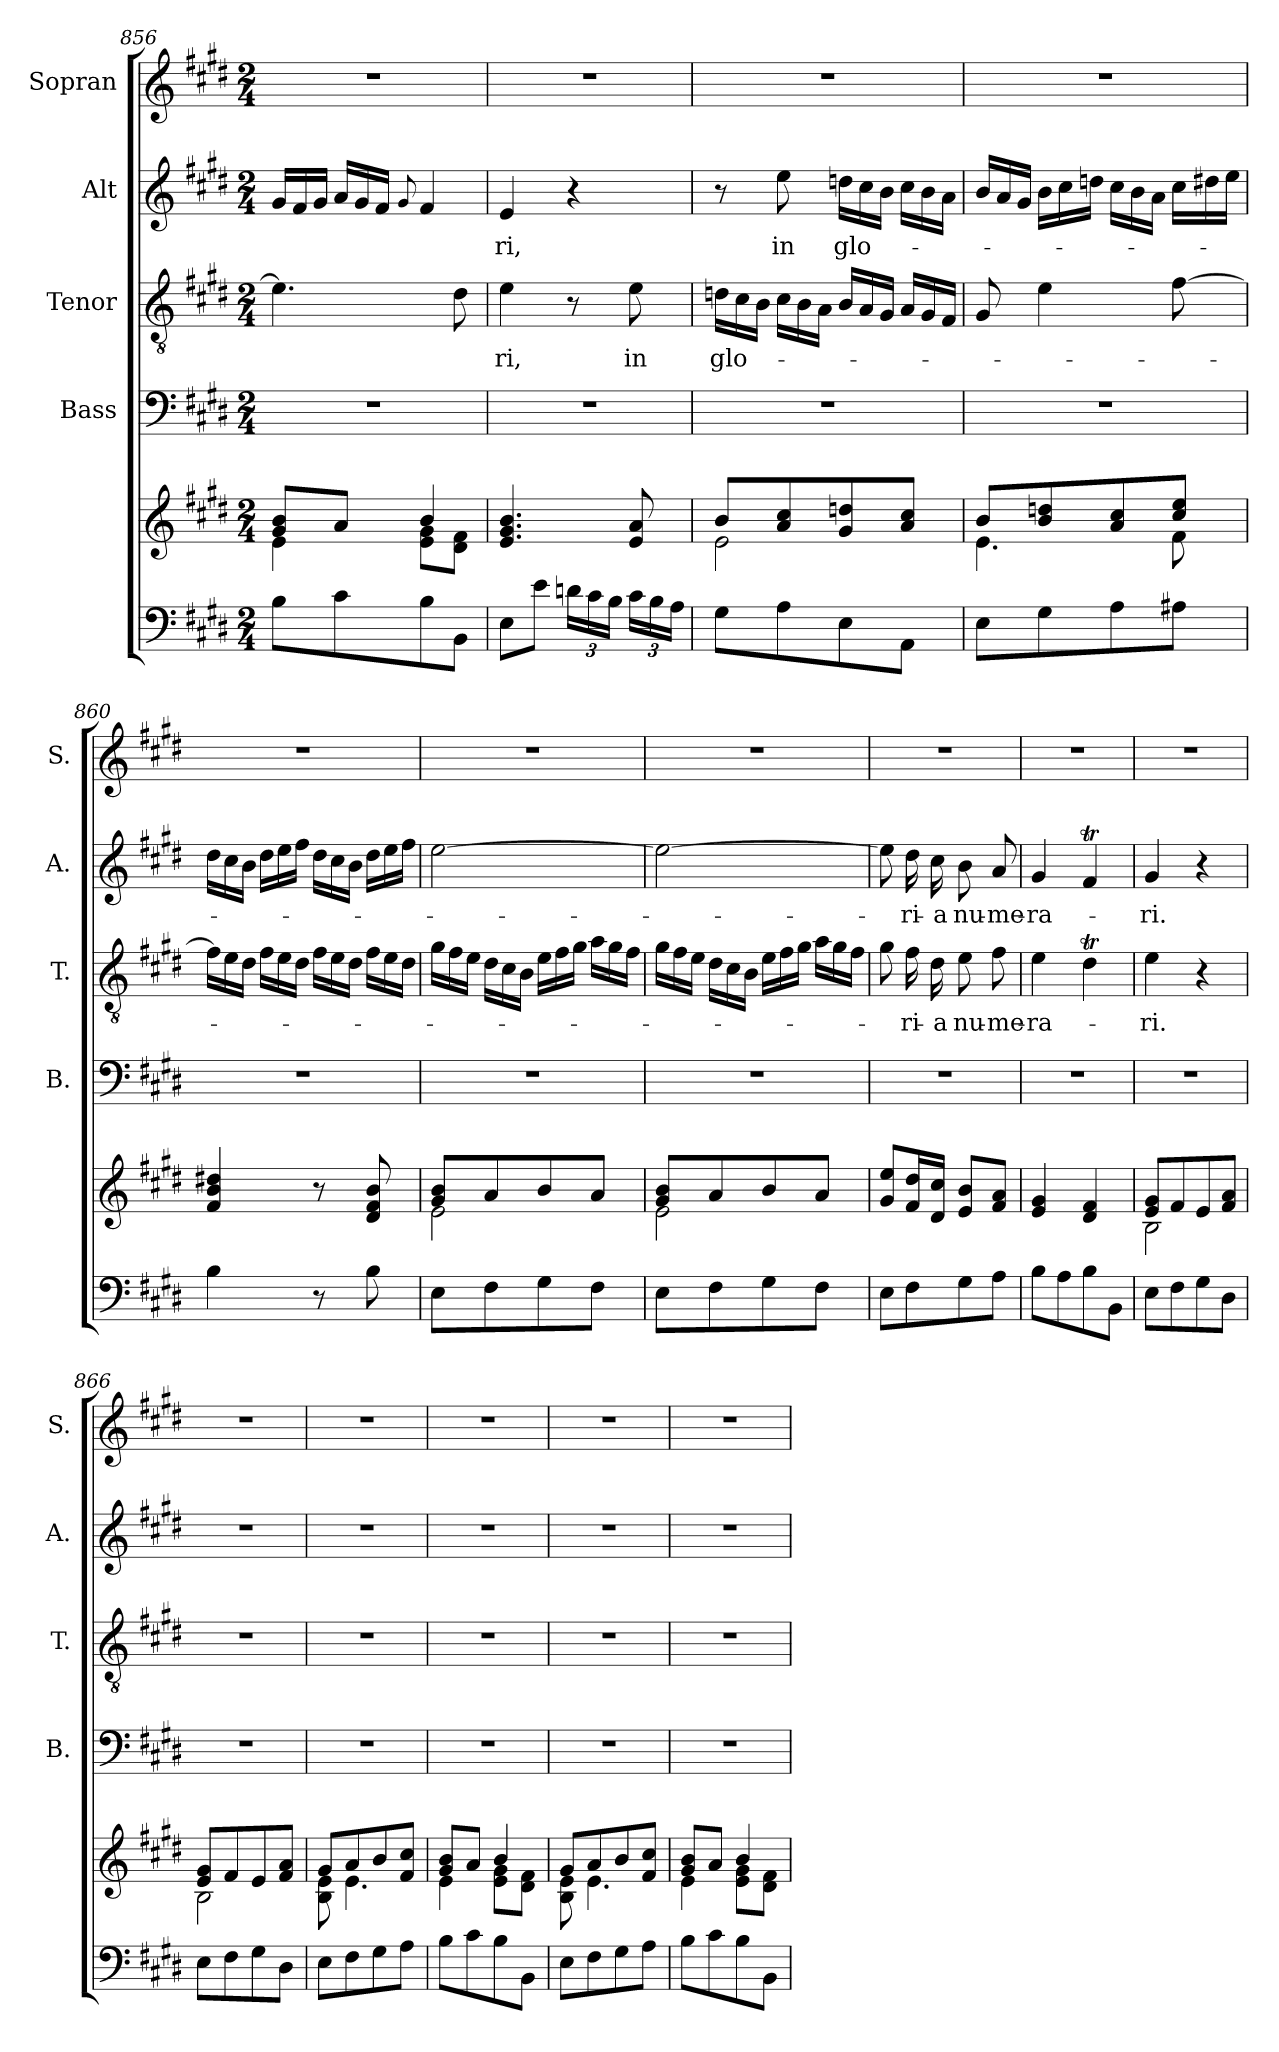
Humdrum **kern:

**kern	**kern	**kern	**kern	**text	**kern	**text	**kern
*part5	*part5	*part4	*part3	*part3	*part2	*part2	*part1
*staff6	*staff5	*staff4	*staff3	*staff3	*staff2	*staff2	*staff1
*	*	*I"Bass	*I"Tenor	*	*I"Alt	*	*I"Sopran
*	*	*I'B.	*I'T.	*	*I'A.	*	*I'S.
*clefF4	*clefG2	*clefF4	*clefGv2	*	*clefG2	*	*clefG2
*k[f#c#g#d#]	*k[f#c#g#d#]	*k[f#c#g#d#]	*k[f#c#g#d#]	*	*k[f#c#g#d#]	*	*k[f#c#g#d#]
*E:	*E:	*E:	*E:	*	*E:	*	*E:
*M2/4	*M2/4	*M2/4	*M2/4	*	*M2/4	*	*M2/4
=856	=856	=856	=856	=856	=856	=856	=856
*	*^	*	*	*	*	*	*
*	*	*	*	*	*	*Xtuplet	*	*
8B\L	8g#/ 8b/L	4e\	2r	4.e\]	.	24g#/LL	.	2r
.	.	.	.	.	.	24f#/	.	.
.	.	.	.	.	.	24g#/JJ	.	.
8c#\	8a/J	.	.	.	.	24a/LL	.	.
.	.	.	.	.	.	24g#/	.	.
.	.	.	.	.	.	24f#/JJ	.	.
.	.	.	.	.	.	8qqg#/	.	.
8B\	4b/	8e\ 8g#\L	.	.	.	4f#/	.	.
8BB\J	.	8d#\ 8f#\J	.	8d#\	.	.	.	.
=857	=857	=857	=857	=857	=857	=857	=857	=857
!	!	!	!	!	!LO:LY:b	!	!LO:LY:b	!
*	*v	*v	*	*	*	*	*	*
8E\L	4.e/ 4.g#/ 4.b/	2r	4e\	-ri,	4e/	-ri,	2r
8e\J	.	.	.	.	.	.	.
24dn\LL	.	.	8r	.	4r	.	.
24c#\	.	.	.	.	.	.	.
24B\JJ	.	.	.	.	.	.	.
!	!	!	!	!LO:LY:b	!	!	!
24c#\LL	8e/ 8a/	.	8e\	in	.	.	.
24B\	.	.	.	.	.	.	.
24A\JJ	.	.	.	.	.	.	.
=858	=858	=858	=858	=858	=858	=858	=858
*	*^	*	*	*	*	*	*
*	*	*	*	*Xtuplet	*	*	*	*
!	!	!	!	!	!LO:LY:b	!	!	!
8G#\L	8b/L	2e\	2r	24dn\LL	glo-	8r	.	2r
.	.	.	.	24c#\	.	.	.	.
.	.	.	.	24B\JJ	.	.	.	.
!	!	!	!	!	!	!	!LO:LY:b	!
8A\	8a/ 8cc#/	.	.	24c#\LL	.	8ee\	in	.
.	.	.	.	24B\	.	.	.	.
.	.	.	.	24A\JJ	.	.	.	.
!	!	!	!	!	!	!	!LO:LY:b	!
8E\	8g#/ 8ddn/	.	.	24B/LL	.	24ddn\LL	glo-	.
.	.	.	.	24A/	.	24cc#\	.	.
.	.	.	.	24G#/JJ	.	24b\JJ	.	.
8AA\J	8a/ 8cc#/J	.	.	24A/LL	.	24cc#\LL	.	.
.	.	.	.	24G#/	.	24b\	.	.
.	.	.	.	24F#/JJ	.	24a\JJ	.	.
!!LO:PB:g=z
=859	=859	=859	=859	=859	=859	=859	=859	=859
8E\L	8b/L	4.e\	2r	8G#/	.	24b/LL	.	2r
.	.	.	.	.	.	24a/	.	.
.	.	.	.	.	.	24g#/JJ	.	.
8G#\	8b/ 8ddn/	.	.	4e\	.	24b\LL	.	.
.	.	.	.	.	.	24cc#\	.	.
.	.	.	.	.	.	24ddn\JJ	.	.
8A\	8a/ 8cc#/	.	.	.	.	24cc#\LL	.	.
.	.	.	.	.	.	24b\	.	.
.	.	.	.	.	.	24a\JJ	.	.
8A#X\J	8cc#/ 8ee/J	8f#\	.	[8f#\	.	24cc#\LL	.	.
.	.	.	.	.	.	24dd#X\	.	.
.	.	.	.	.	.	24ee\JJ	.	.
*	*v	*v	*	*	*	*	*	*
=860	=860	=860	=860	=860	=860	=860	=860
4B\	4f#/ 4b/ 4dd#X/	2r	24f#\LL]	.	24dd#\LL	.	2r
.	.	.	24e\	.	24cc#\	.	.
.	.	.	24d#\JJ	.	24b\JJ	.	.
.	.	.	24f#\LL	.	24dd#\LL	.	.
.	.	.	24e\	.	24ee\	.	.
.	.	.	24d#\JJ	.	24ff#\JJ	.	.
8r	8r	.	24f#\LL	.	24dd#\LL	.	.
.	.	.	24e\	.	24cc#\	.	.
.	.	.	24d#\JJ	.	24b\JJ	.	.
8B\	8d#/ 8f#/ 8b/	.	24f#\LL	.	24dd#\LL	.	.
.	.	.	24e\	.	24ee\	.	.
.	.	.	24d#\JJ	.	24ff#\JJ	.	.
=861	=861	=861	=861	=861	=861	=861	=861
*	*^	*	*	*	*	*	*
8E\L	8g#/ 8b/L	2e\	2r	24g#\LL	.	[2ee\	.	2r
.	.	.	.	24f#\	.	.	.	.
.	.	.	.	24e\JJ	.	.	.	.
8F#\	8a/	.	.	24d#\LL	.	.	.	.
.	.	.	.	24c#\	.	.	.	.
.	.	.	.	24B\JJ	.	.	.	.
8G#\	8b/	.	.	24e\LL	.	.	.	.
.	.	.	.	24f#\	.	.	.	.
.	.	.	.	24g#\JJ	.	.	.	.
8F#\J	8a/J	.	.	24a\LL	.	.	.	.
.	.	.	.	24g#\	.	.	.	.
.	.	.	.	24f#\JJ	.	.	.	.
=862	=862	=862	=862	=862	=862	=862	=862	=862
8E\L	8g#/ 8b/L	2e\	2r	24g#\LL	.	2ee\_	.	2r
.	.	.	.	24f#\	.	.	.	.
.	.	.	.	24e\JJ	.	.	.	.
8F#\	8a/	.	.	24d#\LL	.	.	.	.
.	.	.	.	24c#\	.	.	.	.
.	.	.	.	24B\JJ	.	.	.	.
8G#\	8b/	.	.	24e\LL	.	.	.	.
.	.	.	.	24f#\	.	.	.	.
.	.	.	.	24g#\JJ	.	.	.	.
8F#\J	8a/J	.	.	24a\LL	.	.	.	.
.	.	.	.	24g#\	.	.	.	.
.	.	.	.	24f#\JJ	.	.	.	.
*	*v	*v	*	*	*	*	*	*
!!LO:LB:g=z
=863	=863	=863	=863	=863	=863	=863	=863
8E\L	8g#/ 8ee/L	2r	8g#\	.	8ee\]	.	2r
!	!	!	!	!LO:LY:b	!	!LO:LY:b	!
8F#\	16f#/ 16dd#/L	.	16f#\	-ri-	16dd#\	-ri-	.
!	!	!	!	!LO:LY:b	!	!LO:LY:b	!
.	16d#/ 16cc#/JJ	.	16d#\	-a	16cc#\	-a	.
!	!	!	!	!LO:LY:b	!	!LO:LY:b	!
8G#\	8e/ 8b/L	.	8e\	nu-	8b\	nu-	.
!	!	!	!	!LO:LY:b	!	!LO:LY:b	!
8A\J	8f#/ 8a/J	.	8f#\	-me-	8a/	-me-	.
=864	=864	=864	=864	=864	=864	=864	=864
!	!	!	!	!LO:LY:b	!	!LO:LY:b	!
8B\L	4e/ 4g#/	2r	4e\	-ra-	4g#/	-ra-	2r
8A\	.	.	.	.	.	.	.
8B\	4d#/ 4f#/	.	4d#t\	.	4f#T/	.	.
8BB\J	.	.	.	.	.	.	.
=865	=865	=865	=865	=865	=865	=865	=865
*	*^	*	*	*	*	*	*
!	!	!	!	!	!LO:LY:b	!	!LO:LY:b	!
8E\L	8e/ 8g#/L	2B\	2r	4e\	-ri.	4g#/	-ri.	2r
8F#\	8f#/	.	.	.	.	.	.	.
8G#\	8e/	.	.	4r	.	4r	.	.
8D#\J	8f#/ 8a/J	.	.	.	.	.	.	.
=866	=866	=866	=866	=866	=866	=866	=866	=866
8E\L	8e/ 8g#/L	2B\	2r	2r	.	2r	.	2r
8F#\	8f#/	.	.	.	.	.	.	.
8G#\	8e/	.	.	.	.	.	.	.
8D#\J	8f#/ 8a/J	.	.	.	.	.	.	.
=867	=867	=867	=867	=867	=867	=867	=867	=867
8E\L	8g#/L	8B\ 8e\	2r	2r	.	2r	.	2r
8F#\	8a/	4.e\	.	.	.	.	.	.
8G#\	8b/	.	.	.	.	.	.	.
8A\J	8f#/ 8cc#/J	.	.	.	.	.	.	.
=868	=868	=868	=868	=868	=868	=868	=868	=868
8B\L	8g#/ 8b/L	4e\	2r	2r	.	2r	.	2r
8c#\	8a/J	.	.	.	.	.	.	.
8B\	4b/	8e\ 8g#\L	.	.	.	.	.	.
8BB\J	.	8d#\ 8f#\J	.	.	.	.	.	.
=869	=869	=869	=869	=869	=869	=869	=869	=869
8E\L	8g#/L	8B\ 8e\	2r	2r	.	2r	.	2r
8F#\	8a/	4.e\	.	.	.	.	.	.
8G#\	8b/	.	.	.	.	.	.	.
8A\J	8f#/ 8cc#/J	.	.	.	.	.	.	.
=870	=870	=870	=870	=870	=870	=870	=870	=870
8B\L	8g#/ 8b/L	4e\	2r	2r	.	2r	.	2r
8c#\	8a/J	.	.	.	.	.	.	.
8B\	4b/	8e\ 8g#\L	.	.	.	.	.	.
8BB\J	.	8d#\ 8f#\J	.	.	.	.	.	.
*	*v	*v	*	*	*	*	*	*
=	=	=	=	=	=	=	=
*-	*-	*-	*-	*-	*-	*-	*-
